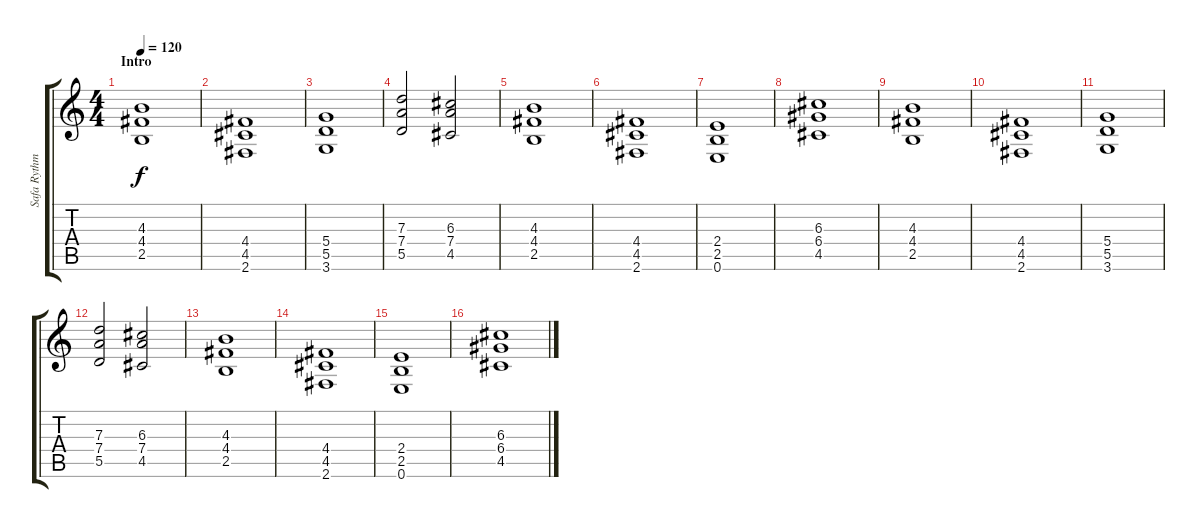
\track ("Safa Rythmn" "Safa Rythm") {instrument distortionguitar}
\staff {score tabs}
\tuning (E4 B3 G3 D3 A2 E2) {hide}
\ts (4 4)
\section ("" "Intro")
\tempo 120
\clef g2
\ks c
(4.3 4.4 2.5).1{dy f instrument distortionguitar} |
(4.4 4.5 2.6).1 |
(5.4 5.5 3.6).1 |
(7.3 7.4 5.5).2 (6.3 7.4 4.5).2 |
(4.3 4.4 2.5).1 |
(4.4 4.5 2.6).1 |
(2.4 2.5 0.6).1 |
(6.3 6.4 4.5).1 |
(4.3 4.4 2.5).1 |
(4.4 4.5 2.6).1 |
(5.4 5.5 3.6).1 |
(7.3 7.4 5.5).2 (6.3 7.4 4.5).2 |
(4.3 4.4 2.5).1 |
(4.4 4.5 2.6).1 |
(2.4 2.5 0.6).1 |
(6.3 6.4 4.5).1
